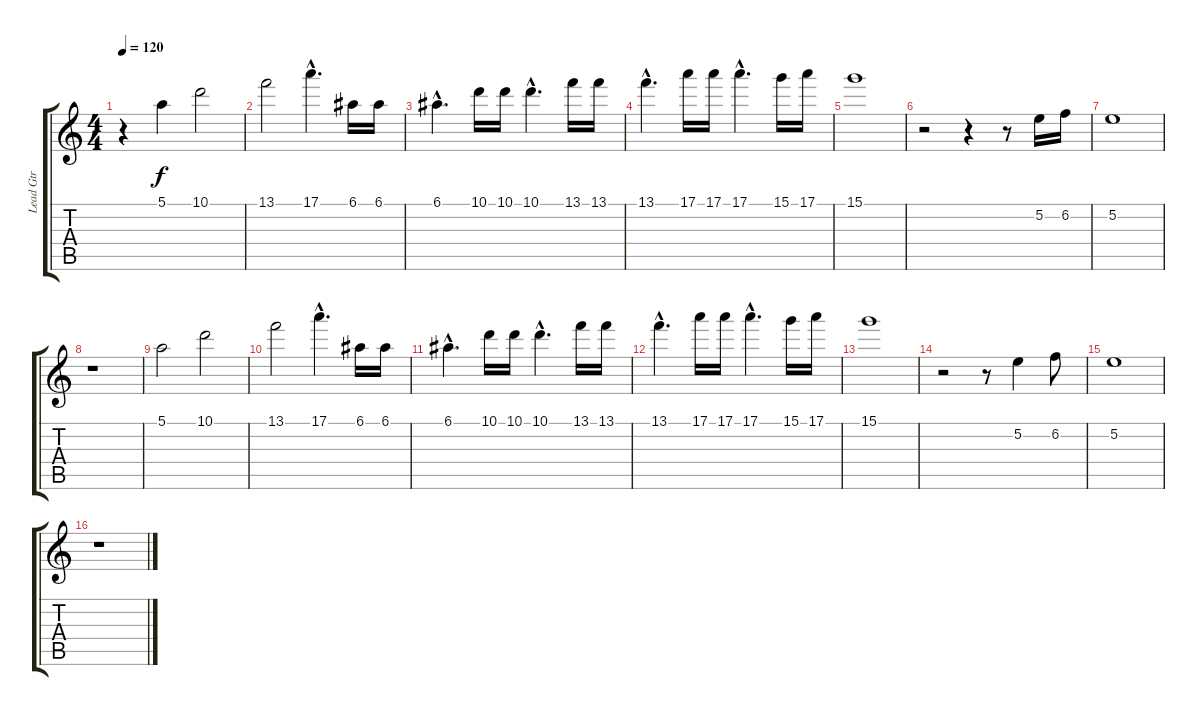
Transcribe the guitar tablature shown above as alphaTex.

\track ("Lead Gtr" "Lead Gtr") {instrument acousticguitarsteel}
\staff {score tabs}
\tuning (E4 B3 G3 D3 A2 E2) {hide}
\ts (4 4)
\tempo 120
\clef g2
\ks c
r.4{dy f instrument acousticguitarsteel} 5.1.4 10.1.2 |
13.1.2 17.1{hac}.4{d} 6.1.16 6.1.16 |
6.1{hac}.4{d} 10.1.16 10.1.16 10.1{hac}.4{d} 13.1.16 13.1.16 |
13.1{hac}.4{d} 17.1.16 17.1.16 17.1{hac}.4{d} 15.1.16 17.1.16 |
15.1.1 |
r.2 r.4 r.8 5.2.16 6.2.16 |
5.2.1 |
r.1 |
5.1.2 10.1.2 |
13.1.2 17.1{hac}.4{d} 6.1.16 6.1.16 |
6.1{hac}.4{d} 10.1.16 10.1.16 10.1{hac}.4{d} 13.1.16 13.1.16 |
13.1{hac}.4{d} 17.1.16 17.1.16 17.1{hac}.4{d} 15.1.16 17.1.16 |
15.1.1 |
r.2 r.8 5.2.4 6.2.8 |
5.2.1 |
r.1
